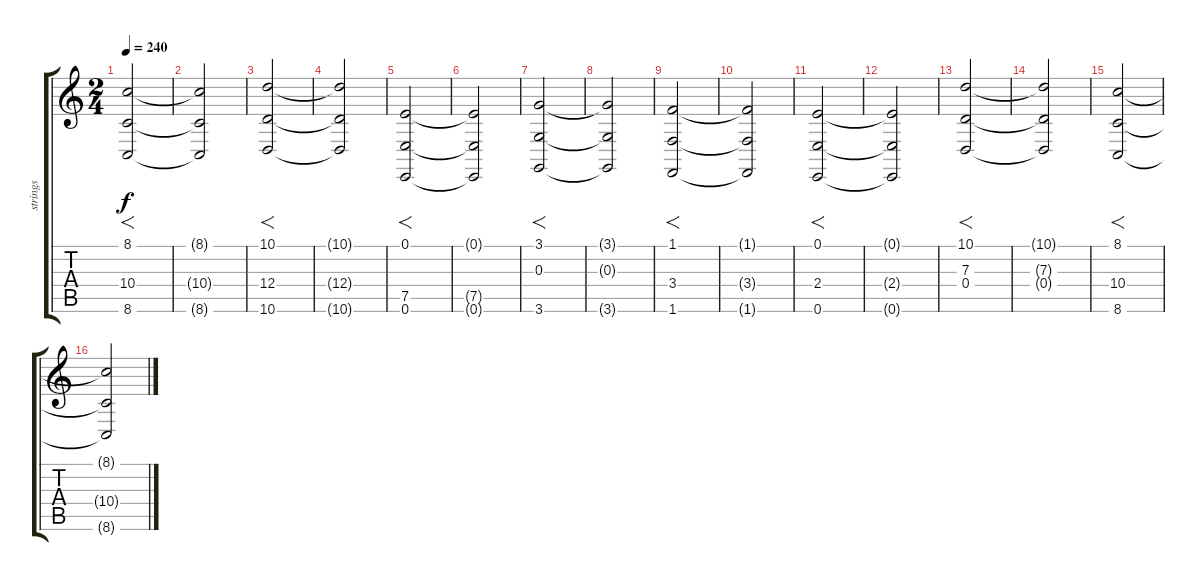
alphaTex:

\track ("strings" "strings") {instrument synthstrings2}
\staff {score tabs}
\tuning (E4 B3 G3 D3 A2 E2) {hide}
\ts (2 4)
\tempo 240
\clef g2
\ks c
(8.1 10.4 8.6).2{f dy f} |
(8.1{t} 10.4{t} 8.6{t}).2 |
(10.1 12.4 10.6).2{f} |
(10.1{t} 12.4{t} 10.6{t}).2 |
(0.1 7.5 0.6).2{f} |
(0.1{t} 7.5{t} 0.6{t}).2 |
(3.1 0.3 3.6).2{f} |
(3.1{t} 0.3{t} 3.6{t}).2 |
(1.1 3.4 1.6).2{f} |
(1.1{t} 3.4{t} 1.6{t}).2 |
(0.1 2.4 0.6).2{f} |
(0.1{t} 2.4{t} 0.6{t}).2 |
(10.1 7.3 0.4).2{f} |
(10.1{t} 7.3{t} 0.4{t}).2 |
(8.1 10.4 8.6).2{f} |
(8.1{t} 10.4{t} 8.6{t}).2
